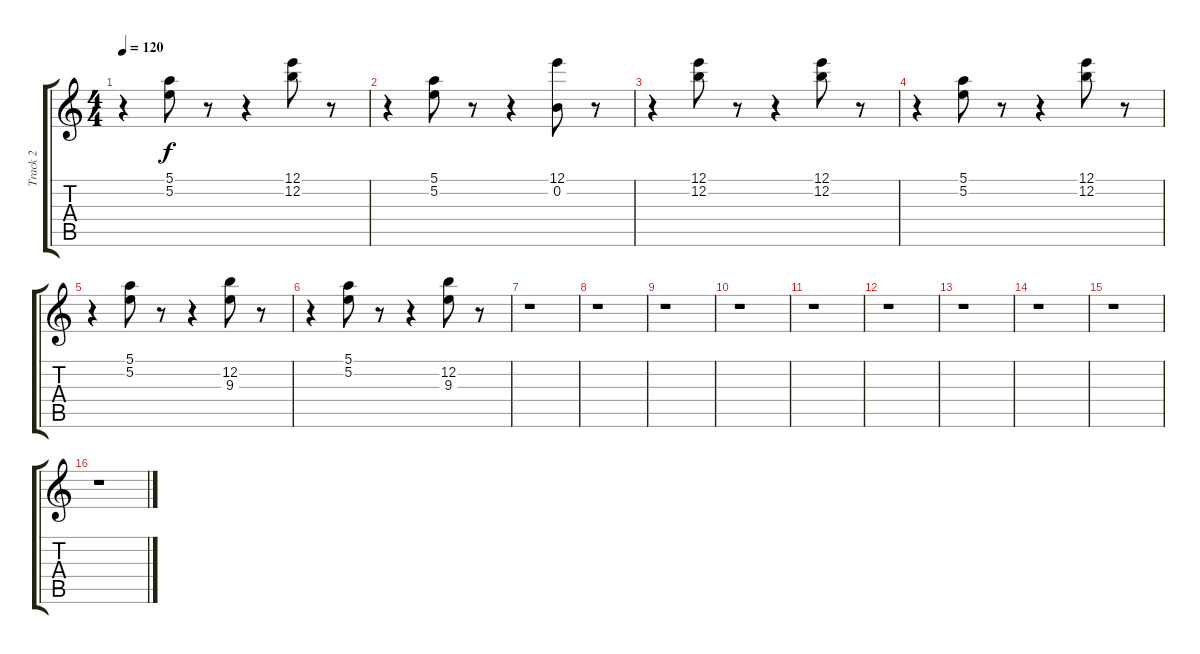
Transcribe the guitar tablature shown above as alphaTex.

\track ("Track 2" "Track 2") {instrument electricguitarclean}
\staff {score tabs}
\tuning (E4 B3 G3 D3 A2 E2) {hide}
\ts (4 4)
\tempo 120
\clef g2
\ks c
r.4{dy f} (5.1 5.2).8 r.8 r.4 (12.1 12.2).8 r.8 |
r.4 (5.1 5.2).8 r.8 r.4 (12.1 0.2).8 r.8 |
r.4 (12.1 12.2).8 r.8 r.4 (12.1 12.2).8 r.8 |
r.4 (5.1 5.2).8 r.8 r.4 (12.1 12.2).8 r.8 |
r.4 (5.1 5.2).8 r.8 r.4 (12.2 9.3).8 r.8 |
r.4 (5.1 5.2).8 r.8 r.4 (12.2 9.3).8 r.8 |
r.1 |
r.1 |
r.1 |
r.1 |
r.1 |
r.1 |
r.1 |
r.1 |
r.1 |
r.1
